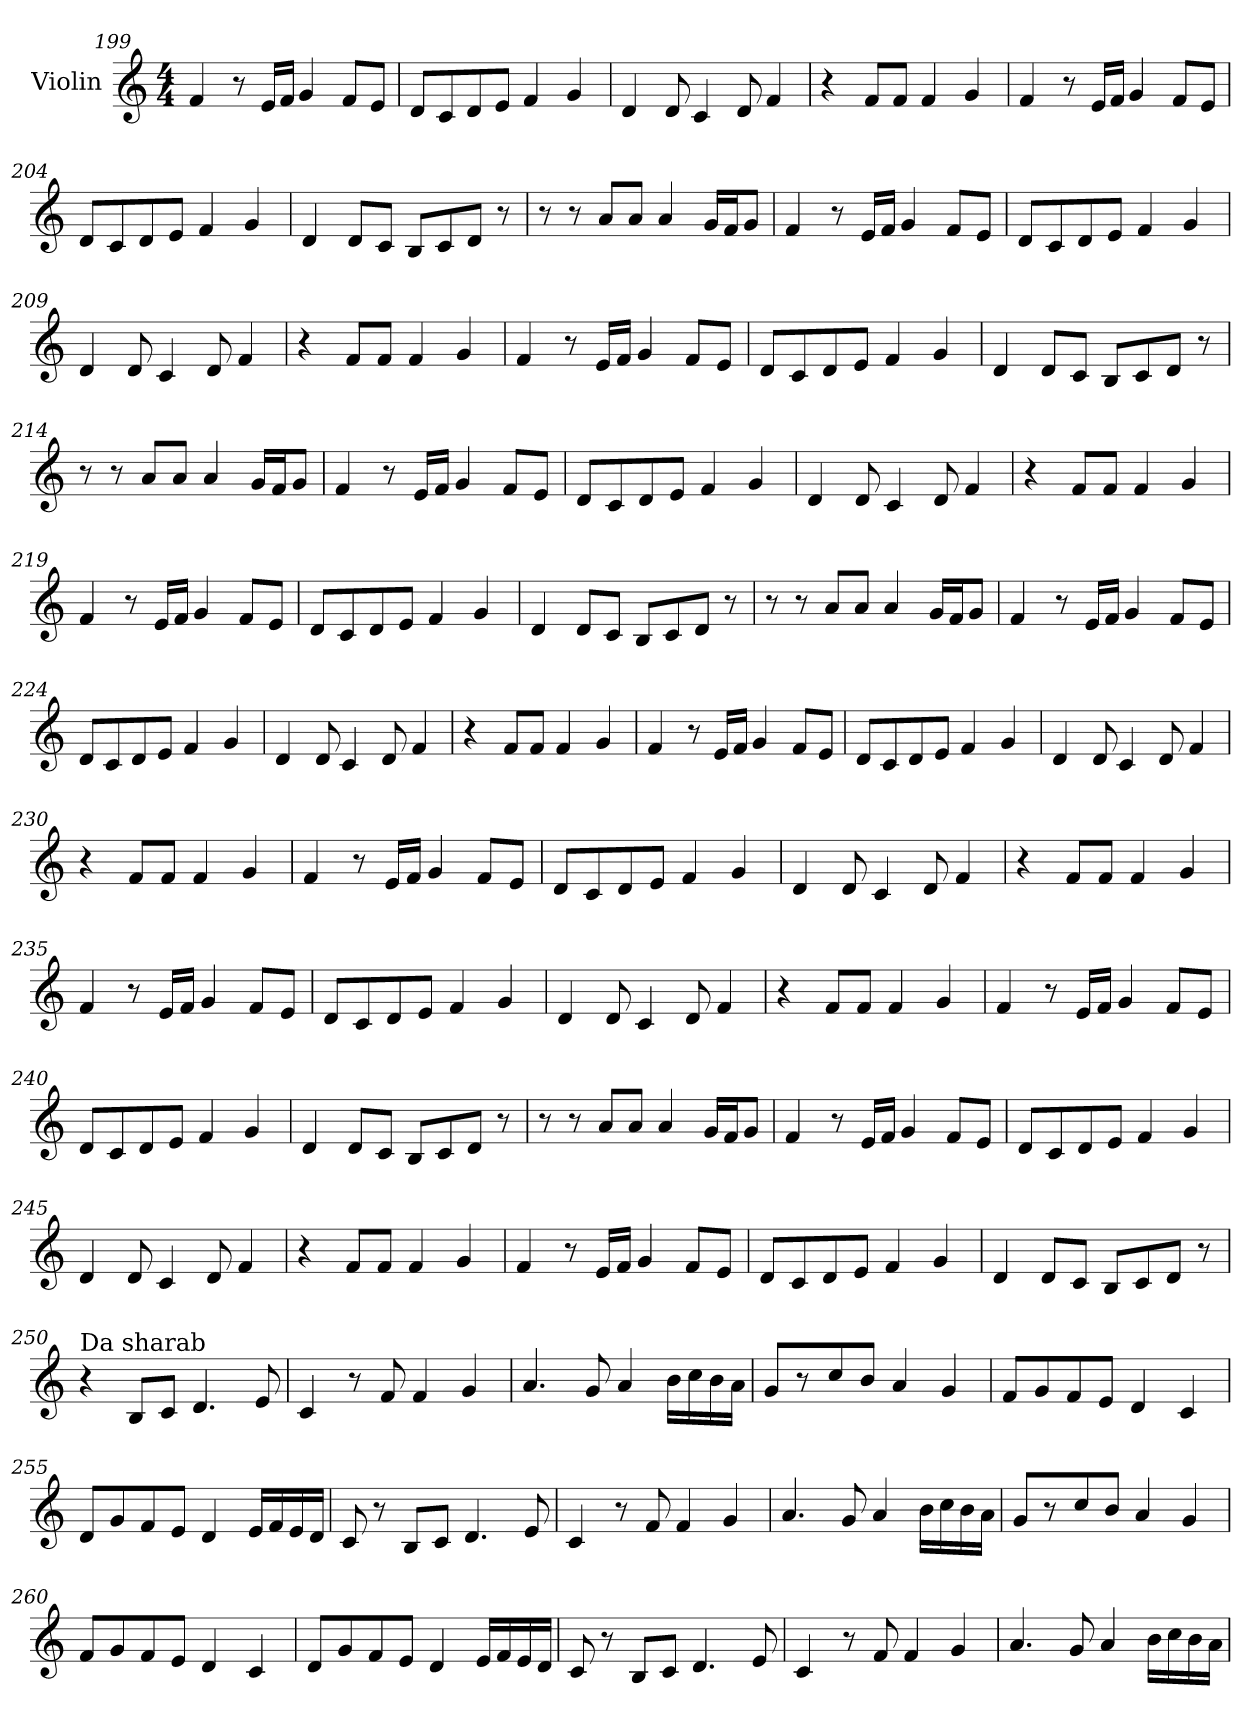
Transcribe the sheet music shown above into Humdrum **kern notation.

**kern
*part1
*staff1
*I"Violin
!!LO:LB:g=z
*clefG2
*k[]
*M4/4
=199
4f/
8r
16e/LL
16f/JJ
4g/
8f/L
8e/J
=200
8d/L
8c/
8d/
8e/J
4f/
4g/
=201
4d/
8d/
4c/
8d/
4f/
=202
4r
8f/L
8f/J
4f/
4g/
=203
4f/
8r
16e/LL
16f/JJ
4g/
8f/L
8e/J
!!LO:LB:g=z
=204
8d/L
8c/
8d/
8e/J
4f/
4g/
=205
4d/
8d/L
8c/J
8B/L
8c/
8d/J
8r
=206
8r
8r
8a/L
8a/J
4a/
16g/LL
16f/J
8g/J
=207
4f/
8r
16e/LL
16f/JJ
4g/
8f/L
8e/J
=208
8d/L
8c/
8d/
8e/J
4f/
4g/
!!LO:LB:g=z
=209
4d/
8d/
4c/
8d/
4f/
=210
4r
8f/L
8f/J
4f/
4g/
=211
4f/
8r
16e/LL
16f/JJ
4g/
8f/L
8e/J
=212
8d/L
8c/
8d/
8e/J
4f/
4g/
=213
4d/
8d/L
8c/J
8B/L
8c/
8d/J
8r
!!LO:LB:g=z
=214
8r
8r
8a/L
8a/J
4a/
16g/LL
16f/J
8g/J
=215
4f/
8r
16e/LL
16f/JJ
4g/
8f/L
8e/J
=216
8d/L
8c/
8d/
8e/J
4f/
4g/
=217
4d/
8d/
4c/
8d/
4f/
=218
4r
8f/L
8f/J
4f/
4g/
!!LO:LB:g=z
=219
4f/
8r
16e/LL
16f/JJ
4g/
8f/L
8e/J
=220
8d/L
8c/
8d/
8e/J
4f/
4g/
=221
4d/
8d/L
8c/J
8B/L
8c/
8d/J
8r
=222
8r
8r
8a/L
8a/J
4a/
16g/LL
16f/J
8g/J
=223
4f/
8r
16e/LL
16f/JJ
4g/
8f/L
8e/J
!!LO:LB:g=z
=224
8d/L
8c/
8d/
8e/J
4f/
4g/
=225
4d/
8d/
4c/
8d/
4f/
=226
4r
8f/L
8f/J
4f/
4g/
=227
4f/
8r
16e/LL
16f/JJ
4g/
8f/L
8e/J
=228
8d/L
8c/
8d/
8e/J
4f/
4g/
!!LO:LB:g=z
=229
4d/
8d/
4c/
8d/
4f/
=230
4r
8f/L
8f/J
4f/
4g/
=231
4f/
8r
16e/LL
16f/JJ
4g/
8f/L
8e/J
=232
8d/L
8c/
8d/
8e/J
4f/
4g/
=233
4d/
8d/
4c/
8d/
4f/
!!LO:PB:g=z
=234
4r
8f/L
8f/J
4f/
4g/
=235
4f/
8r
16e/LL
16f/JJ
4g/
8f/L
8e/J
=236
8d/L
8c/
8d/
8e/J
4f/
4g/
=237
4d/
8d/
4c/
8d/
4f/
=238
4r
8f/L
8f/J
4f/
4g/
!!LO:LB:g=z
=239
4f/
8r
16e/LL
16f/JJ
4g/
8f/L
8e/J
=240
8d/L
8c/
8d/
8e/J
4f/
4g/
=241
4d/
8d/L
8c/J
8B/L
8c/
8d/J
8r
=242
8r
8r
8a/L
8a/J
4a/
16g/LL
16f/J
8g/J
=243
4f/
8r
16e/LL
16f/JJ
4g/
8f/L
8e/J
!!LO:LB:g=z
=244
8d/L
8c/
8d/
8e/J
4f/
4g/
=245
4d/
8d/
4c/
8d/
4f/
=246
4r
8f/L
8f/J
4f/
4g/
=247
4f/
8r
16e/LL
16f/JJ
4g/
8f/L
8e/J
=248
8d/L
8c/
8d/
8e/J
4f/
4g/
!!LO:LB:g=z
=249
4d/
8d/L
8c/J
8B/L
8c/
8d/J
8r
=250
!LO:TX:a:t=Da sharab
4r
8B/L
8c/J
4.d/
8e/
=251
4c/
8r
8f/
4f/
4g/
=252
4.a/
8g/
4a/
16b\LL
16cc\
16b\
16a\JJ
!!LO:LB:g=z
=253
8g/L
8r
8cc/
8b/J
4a/
4g/
=254
8f/L
8g/
8f/
8e/J
4d/
4c/
=255
8d/L
8g/
8f/
8e/J
4d/
16e/LL
16f/
16e/
16d/JJ
=256
8c/
8r
8B/L
8c/J
4.d/
8e/
=257
4c/
8r
8f/
4f/
4g/
!!LO:LB:g=z
=258
4.a/
8g/
4a/
16b\LL
16cc\
16b\
16a\JJ
=259
8g/L
8r
8cc/
8b/J
4a/
4g/
=260
8f/L
8g/
8f/
8e/J
4d/
4c/
=261
8d/L
8g/
8f/
8e/J
4d/
16e/LL
16f/
16e/
16d/JJ
=262
8c/
8r
8B/L
8c/J
4.d/
8e/
!!LO:LB:g=z
=263
4c/
8r
8f/
4f/
4g/
=264
4.a/
8g/
4a/
16b\LL
16cc\
16b\
16a\JJ
=
*-
